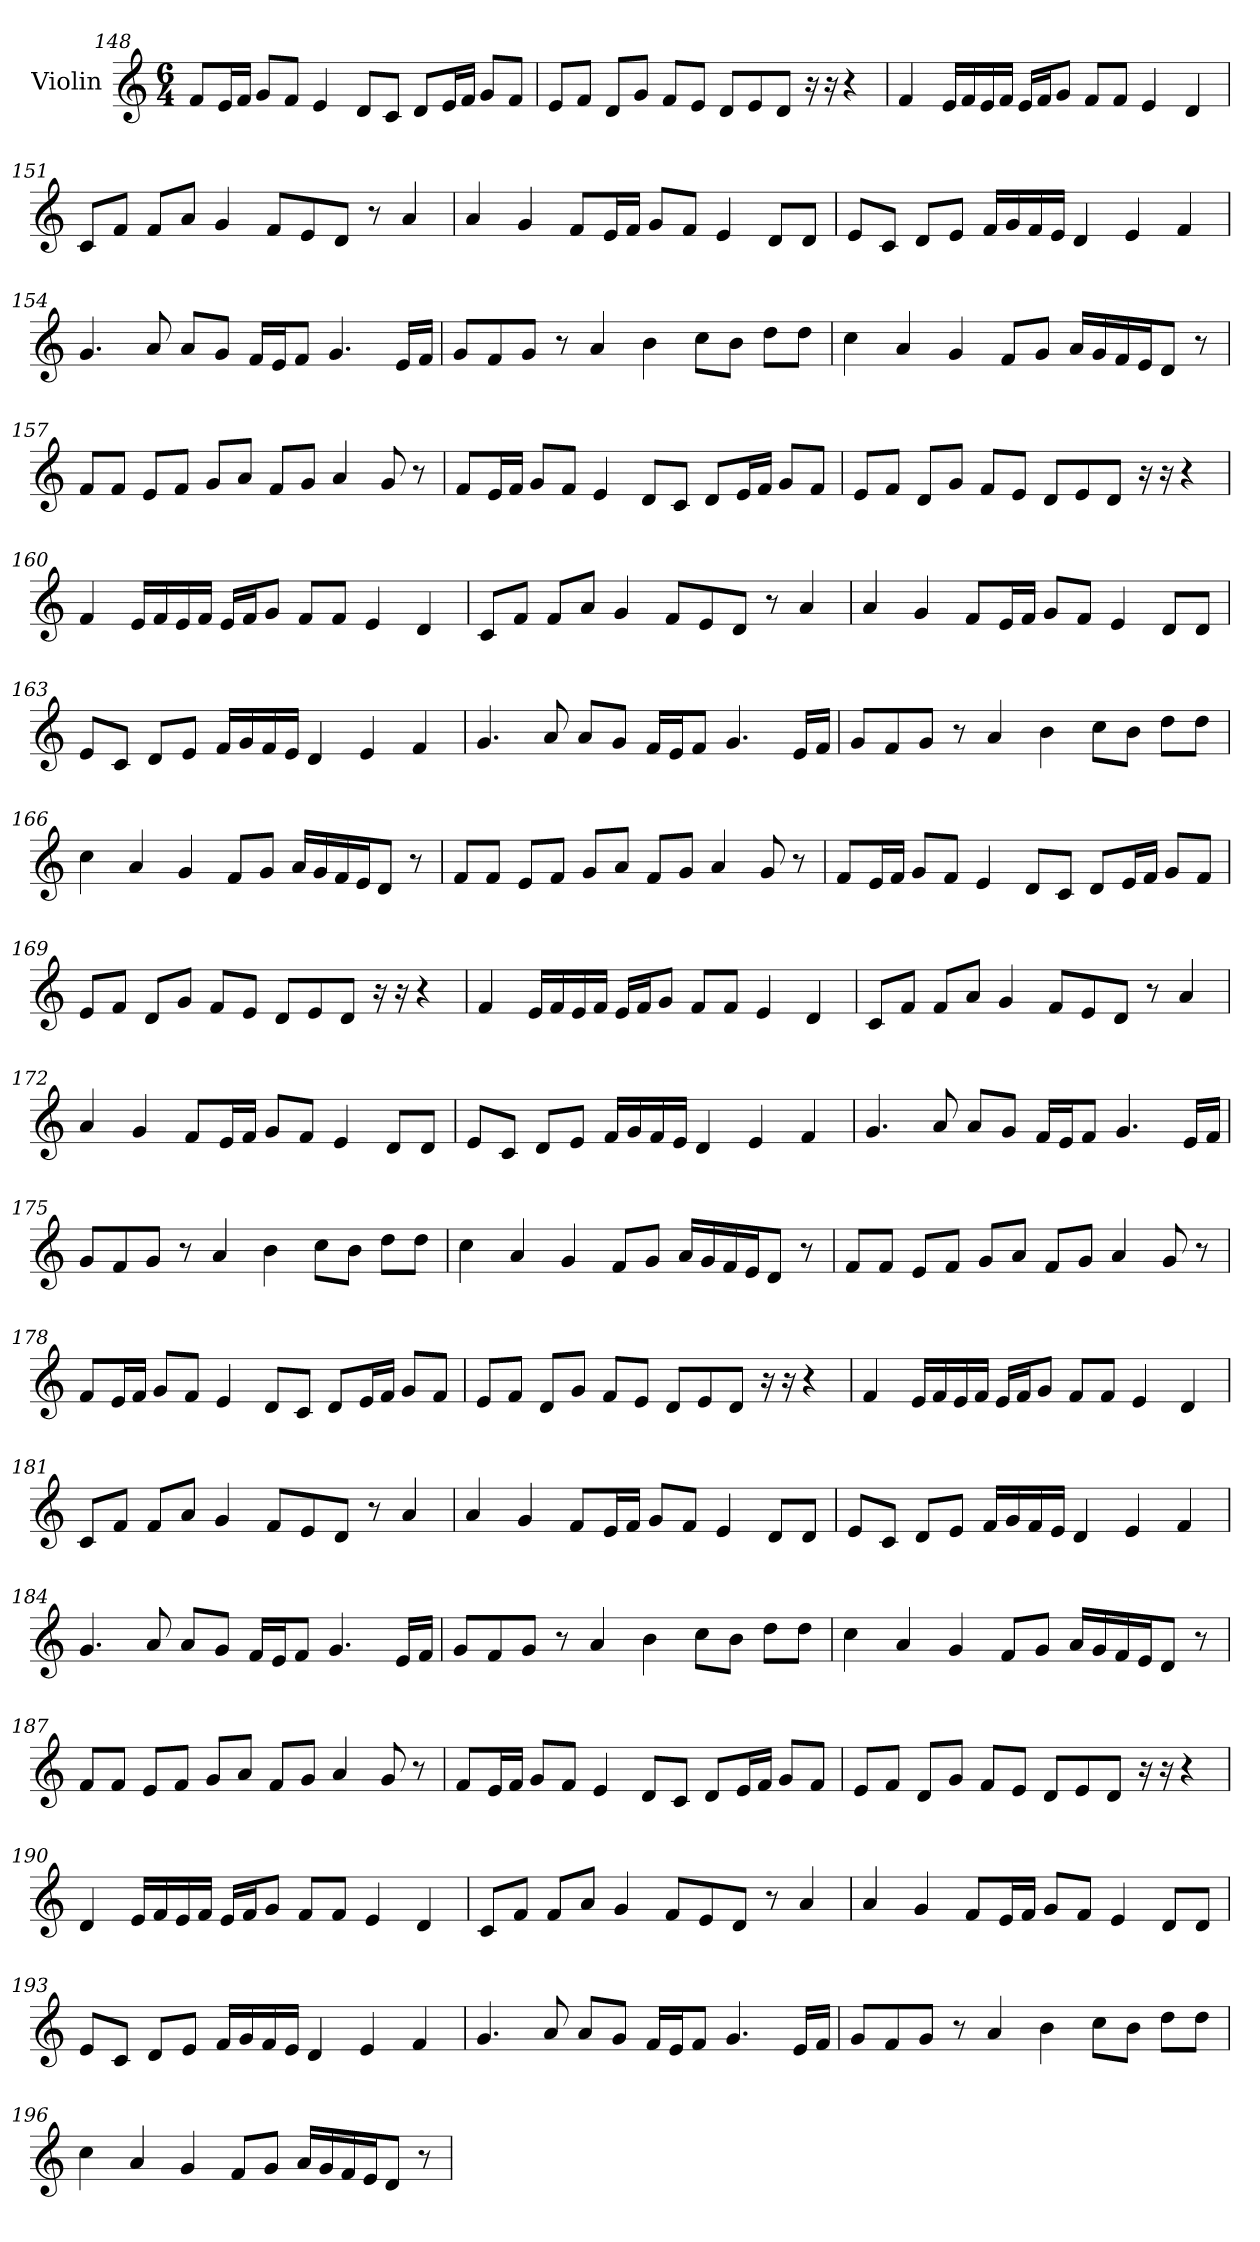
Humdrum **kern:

**kern
*part1
*staff1
*I"Violin
!!LO:LB:g=z
*clefG2
*k[]
*M6/4
=148
8f/L
16e/L
16f/JJ
8g/L
8f/J
4e/
8d/L
8c/J
8d/L
16e/L
16f/JJ
8g/L
8f/J
=149
8e/L
8f/J
8d/L
8g/J
8f/L
8e/J
8d/L
8e/
8d/J
16r
16r
4r
=150
4f/
16e/LL
16f/
16e/
16f/JJ
16e/LL
16f/J
8g/J
8f/L
8f/J
4e/
4d/
!!LO:LB:g=z
=151
8c/L
8f/J
8f/L
8a/J
4g/
8f/L
8e/
8d/J
8r
4a/
=152
4a/
4g/
8f/L
16e/L
16f/JJ
8g/L
8f/J
4e/
8d/L
8d/J
=153
8e/L
8c/J
8d/L
8e/J
16f/LL
16g/
16f/
16e/JJ
4d/
4e/
4f/
!!LO:LB:g=z
=154
4.g/
8a/
8a/L
8g/J
16f/LL
16e/J
8f/J
4.g/
16e/LL
16f/JJ
=155
8g/L
8f/
8g/J
8r
4a/
4b\
8cc\L
8b\J
8dd\L
8dd\J
=156
4cc\
4a/
4g/
8f/L
8g/J
16a/LL
16g/
16f/
16e/J
8d/J
8r
!!LO:PB:g=z
=157
8f/L
8f/J
8e/L
8f/J
8g/L
8a/J
8f/L
8g/J
4a/
8g/
8r
=158
8f/L
16e/L
16f/JJ
8g/L
8f/J
4e/
8d/L
8c/J
8d/L
16e/L
16f/JJ
8g/L
8f/J
=159
8e/L
8f/J
8d/L
8g/J
8f/L
8e/J
8d/L
8e/
8d/J
16r
16r
4r
!!LO:LB:g=z
=160
4f/
16e/LL
16f/
16e/
16f/JJ
16e/LL
16f/J
8g/J
8f/L
8f/J
4e/
4d/
=161
8c/L
8f/J
8f/L
8a/J
4g/
8f/L
8e/
8d/J
8r
4a/
=162
4a/
4g/
8f/L
16e/L
16f/JJ
8g/L
8f/J
4e/
8d/L
8d/J
!!LO:LB:g=z
=163
8e/L
8c/J
8d/L
8e/J
16f/LL
16g/
16f/
16e/JJ
4d/
4e/
4f/
=164
4.g/
8a/
8a/L
8g/J
16f/LL
16e/J
8f/J
4.g/
16e/LL
16f/JJ
=165
8g/L
8f/
8g/J
8r
4a/
4b\
8cc\L
8b\J
8dd\L
8dd\J
!!LO:LB:g=z
=166
4cc\
4a/
4g/
8f/L
8g/J
16a/LL
16g/
16f/
16e/J
8d/J
8r
=167
8f/L
8f/J
8e/L
8f/J
8g/L
8a/J
8f/L
8g/J
4a/
8g/
8r
=168
8f/L
16e/L
16f/JJ
8g/L
8f/J
4e/
8d/L
8c/J
8d/L
16e/L
16f/JJ
8g/L
8f/J
!!LO:LB:g=z
=169
8e/L
8f/J
8d/L
8g/J
8f/L
8e/J
8d/L
8e/
8d/J
16r
16r
4r
=170
4f/
16e/LL
16f/
16e/
16f/JJ
16e/LL
16f/J
8g/J
8f/L
8f/J
4e/
4d/
=171
8c/L
8f/J
8f/L
8a/J
4g/
8f/L
8e/
8d/J
8r
4a/
!!LO:LB:g=z
=172
4a/
4g/
8f/L
16e/L
16f/JJ
8g/L
8f/J
4e/
8d/L
8d/J
=173
8e/L
8c/J
8d/L
8e/J
16f/LL
16g/
16f/
16e/JJ
4d/
4e/
4f/
=174
4.g/
8a/
8a/L
8g/J
16f/LL
16e/J
8f/J
4.g/
16e/LL
16f/JJ
!!LO:LB:g=z
=175
8g/L
8f/
8g/J
8r
4a/
4b\
8cc\L
8b\J
8dd\L
8dd\J
=176
4cc\
4a/
4g/
8f/L
8g/J
16a/LL
16g/
16f/
16e/J
8d/J
8r
=177
8f/L
8f/J
8e/L
8f/J
8g/L
8a/J
8f/L
8g/J
4a/
8g/
8r
!!LO:LB:g=z
=178
8f/L
16e/L
16f/JJ
8g/L
8f/J
4e/
8d/L
8c/J
8d/L
16e/L
16f/JJ
8g/L
8f/J
=179
8e/L
8f/J
8d/L
8g/J
8f/L
8e/J
8d/L
8e/
8d/J
16r
16r
4r
=180
4f/
16e/LL
16f/
16e/
16f/JJ
16e/LL
16f/J
8g/J
8f/L
8f/J
4e/
4d/
!!LO:PB:g=z
=181
8c/L
8f/J
8f/L
8a/J
4g/
8f/L
8e/
8d/J
8r
4a/
=182
4a/
4g/
8f/L
16e/L
16f/JJ
8g/L
8f/J
4e/
8d/L
8d/J
=183
8e/L
8c/J
8d/L
8e/J
16f/LL
16g/
16f/
16e/JJ
4d/
4e/
4f/
!!LO:LB:g=z
=184
4.g/
8a/
8a/L
8g/J
16f/LL
16e/J
8f/J
4.g/
16e/LL
16f/JJ
=185
8g/L
8f/
8g/J
8r
4a/
4b\
8cc\L
8b\J
8dd\L
8dd\J
=186
4cc\
4a/
4g/
8f/L
8g/J
16a/LL
16g/
16f/
16e/J
8d/J
8r
!!LO:LB:g=z
=187
8f/L
8f/J
8e/L
8f/J
8g/L
8a/J
8f/L
8g/J
4a/
8g/
8r
=188
8f/L
16e/L
16f/JJ
8g/L
8f/J
4e/
8d/L
8c/J
8d/L
16e/L
16f/JJ
8g/L
8f/J
=189
8e/L
8f/J
8d/L
8g/J
8f/L
8e/J
8d/L
8e/
8d/J
16r
16r
4r
!!LO:LB:g=z
=190
4d/
16e/LL
16f/
16e/
16f/JJ
16e/LL
16f/J
8g/J
8f/L
8f/J
4e/
4d/
=191
8c/L
8f/J
8f/L
8a/J
4g/
8f/L
8e/
8d/J
8r
4a/
=192
4a/
4g/
8f/L
16e/L
16f/JJ
8g/L
8f/J
4e/
8d/L
8d/J
!!LO:LB:g=z
=193
8e/L
8c/J
8d/L
8e/J
16f/LL
16g/
16f/
16e/JJ
4d/
4e/
4f/
=194
4.g/
8a/
8a/L
8g/J
16f/LL
16e/J
8f/J
4.g/
16e/LL
16f/JJ
=195
8g/L
8f/
8g/J
8r
4a/
4b\
8cc\L
8b\J
8dd\L
8dd\J
!!LO:LB:g=z
=196
4cc\
4a/
4g/
8f/L
8g/J
16a/LL
16g/
16f/
16e/J
8d/J
8r
=
*-
